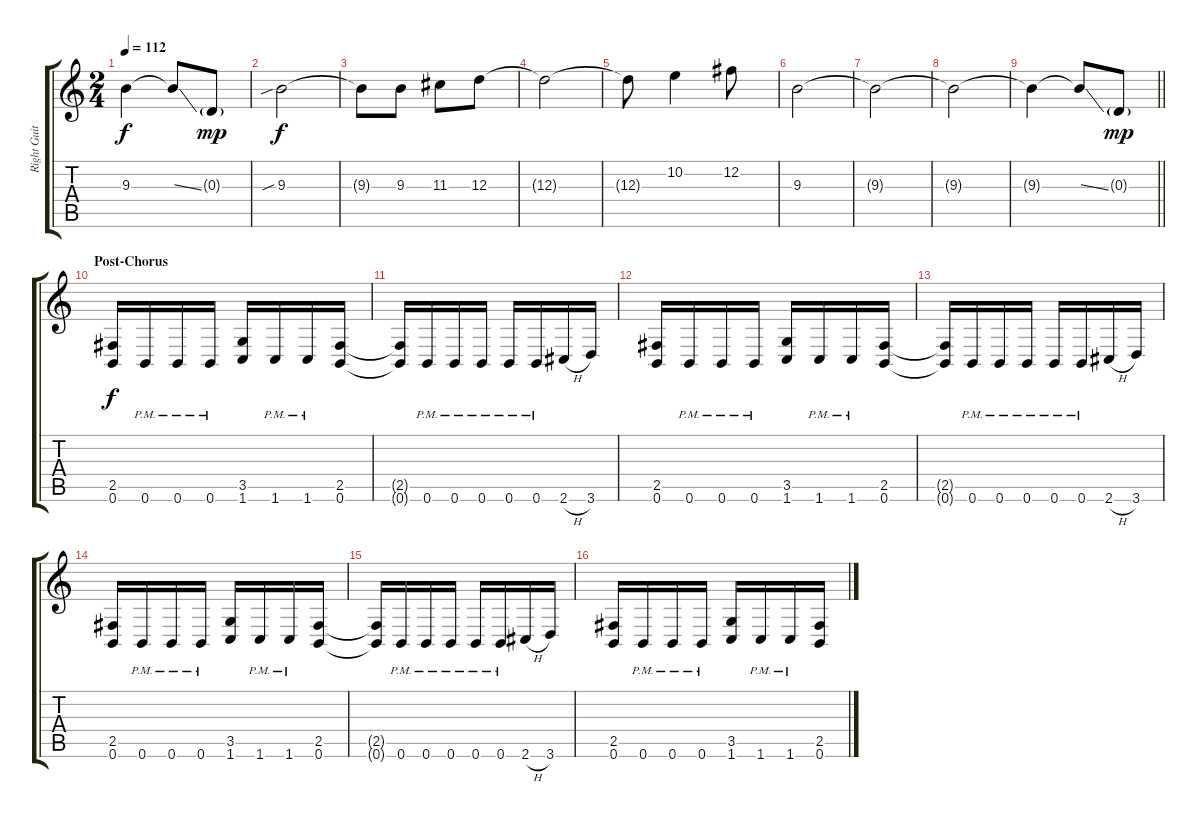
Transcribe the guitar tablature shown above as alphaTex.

\track ("Right Guitar" "Right Guit") {instrument distortionguitar}
\staff {score tabs}
\tuning (B3 Gb3 D3 A2 E2 B1) {hide}
\ts (2 4)
\tempo 112
\clef g2
\ks c
9.3{t}.4{dy f} 9.3{ss t}.8 0.3{g}.8{dy mp} |
9.3{sib}.2{dy f} |
9.3{t}.8 9.3.8 11.3.8 12.3.8 |
12.3{t}.2 |
12.3{t}.8 10.2.4 12.2.8 |
9.3.2 |
9.3{t}.2 |
9.3{t}.2 |
\barLineRight lightlight
9.3{t}.4 9.3{ss t}.8 0.3{g}.8{dy mp} |
\section ("" "Post-Chorus")
(2.5 0.6).16{dy f} 0.6{pm}.16 0.6{pm}.16 0.6{pm}.16 (3.5 1.6).16 1.6{pm}.16 1.6{pm}.16 (2.5 0.6).16 |
(2.5{t} 0.6{t}).16 0.6{pm}.16 0.6{pm}.16 0.6{pm}.16 0.6{pm}.16 0.6{pm}.16 2.6{h}.16 3.6.16 |
(2.5 0.6).16 0.6{pm}.16 0.6{pm}.16 0.6{pm}.16 (3.5 1.6).16 1.6{pm}.16 1.6{pm}.16 (2.5 0.6).16 |
(2.5{t} 0.6{t}).16 0.6{pm}.16 0.6{pm}.16 0.6{pm}.16 0.6{pm}.16 0.6{pm}.16 2.6{h}.16 3.6.16 |
(2.5 0.6).16 0.6{pm}.16 0.6{pm}.16 0.6{pm}.16 (3.5 1.6).16 1.6{pm}.16 1.6{pm}.16 (2.5 0.6).16 |
(2.5{t} 0.6{t}).16 0.6{pm}.16 0.6{pm}.16 0.6{pm}.16 0.6{pm}.16 0.6{pm}.16 2.6{h}.16 3.6.16 |
(2.5 0.6).16 0.6{pm}.16 0.6{pm}.16 0.6{pm}.16 (3.5 1.6).16 1.6{pm}.16 1.6{pm}.16 (2.5 0.6).16
